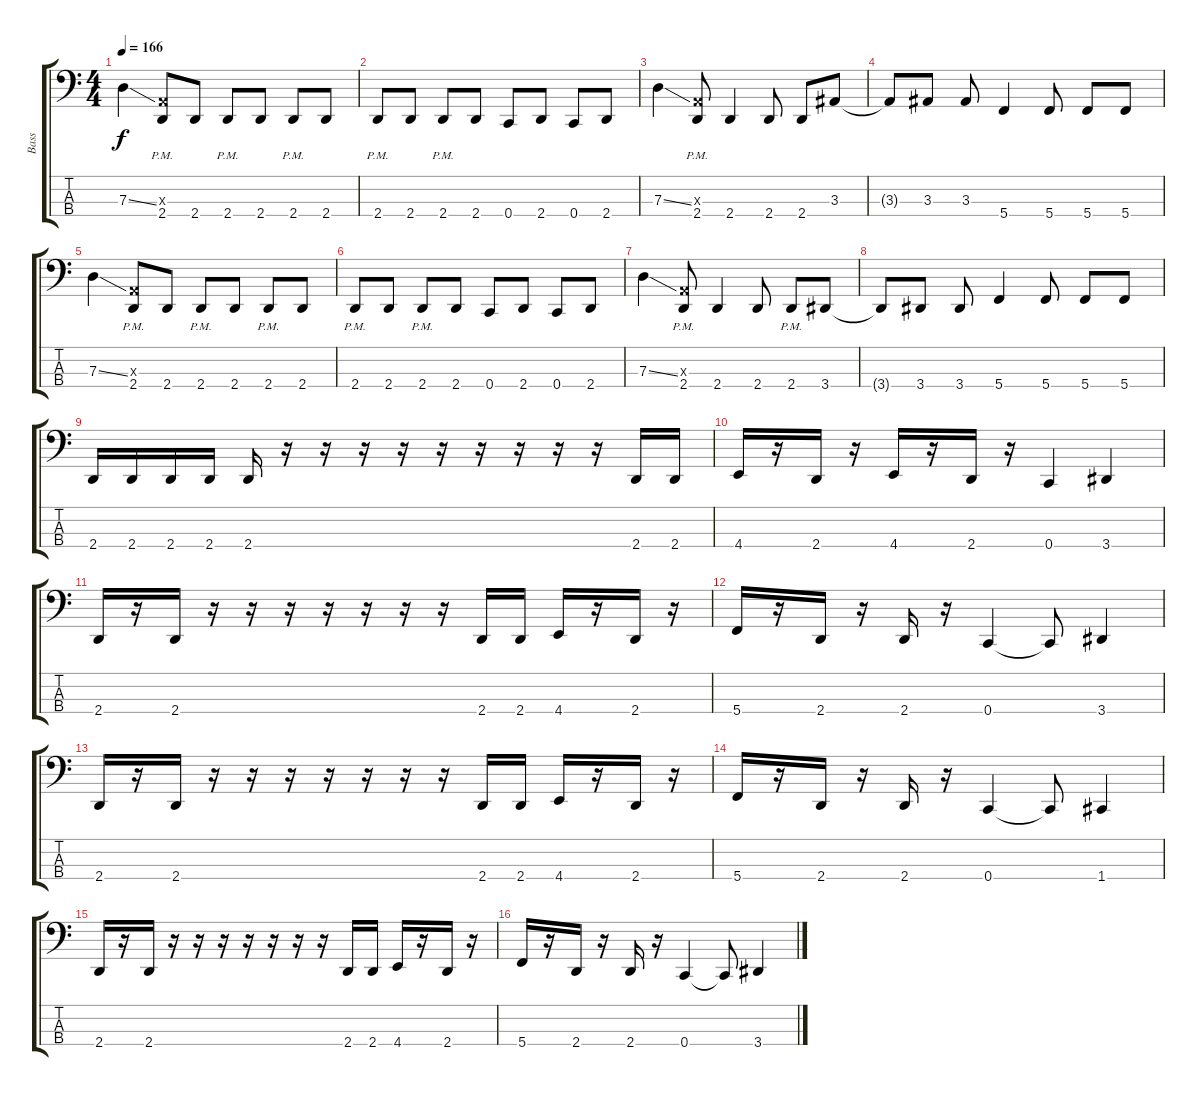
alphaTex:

\track ("Bass" "Bass") {instrument electricbasspick}
\staff {score tabs}
\tuning (F2 C2 G1 C1) {hide}
\ts (4 4)
\tempo 166
\clef f4
\ks c
7.3{ss}.4{dy f} (2.3{x} 2.4{pm}).8 2.4.8 2.4{pm}.8 2.4.8 2.4{pm}.8 2.4.8 |
2.4{pm}.8 2.4.8 2.4{pm}.8 2.4.8 0.4.8 2.4.8 0.4.8 2.4.8 |
7.3{ss}.4 (2.3{x} 2.4{pm}).8 2.4.4 2.4.8 2.4.8 3.3.8 |
3.3{t}.8 3.3.8 3.3.8 5.4.4 5.4.8 5.4.8 5.4.8 |
7.3{ss}.4 (2.3{x} 2.4{pm}).8 2.4.8 2.4{pm}.8 2.4.8 2.4{pm}.8 2.4.8 |
2.4{pm}.8 2.4.8 2.4{pm}.8 2.4.8 0.4.8 2.4.8 0.4.8 2.4.8 |
7.3{ss}.4 (2.3{x} 2.4{pm}).8 2.4.4 2.4.8 2.4{pm}.8 3.4.8 |
3.4{t}.8 3.4.8 3.4.8 5.4.4 5.4.8 5.4.8 5.4.8 |
2.4.16 2.4.16 2.4.16 2.4.16 2.4.16 r.16 r.16 r.16 r.16 r.16 r.16 r.16 r.16 r.16 2.4.16 2.4.16 |
4.4.16 r.16 2.4.16 r.16 4.4.16 r.16 2.4.16 r.16 0.4.4 3.4.4 |
2.4.16 r.16 2.4.16 r.16 r.16 r.16 r.16 r.16 r.16 r.16 2.4.16 2.4.16 4.4.16 r.16 2.4.16 r.16 |
5.4.16 r.16 2.4.16 r.16 2.4.16 r.16 0.4.4 0.4{t}.8 3.4.4 |
2.4.16 r.16 2.4.16 r.16 r.16 r.16 r.16 r.16 r.16 r.16 2.4.16 2.4.16 4.4.16 r.16 2.4.16 r.16 |
5.4.16 r.16 2.4.16 r.16 2.4.16 r.16 0.4.4 0.4{t}.8 1.4.4 |
2.4.16 r.16 2.4.16 r.16 r.16 r.16 r.16 r.16 r.16 r.16 2.4.16 2.4.16 4.4.16 r.16 2.4.16 r.16 |
5.4.16 r.16 2.4.16 r.16 2.4.16 r.16 0.4.4 0.4{t}.8 3.4.4
